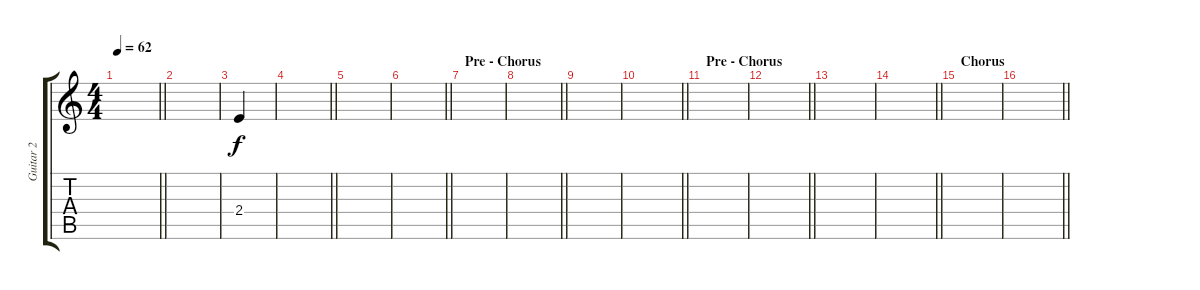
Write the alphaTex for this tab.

\track ("Guitar 2" "Guitar 2") {instrument acousticguitarsteel}
\staff {score tabs}
\tuning (E4 B3 G3 D3 A2 E2) {hide}
\ts (4 4)
\tempo 62
\clef g2
\barLineRight lightlight
\ks c
|
|
2.4.4 |
\barLineRight lightlight
|
|
\barLineRight lightlight
|
\section ("" "Pre - Chorus")
|
\barLineRight lightlight
|
|
\barLineRight lightlight
|
\section ("" "Pre - Chorus")
|
\barLineRight lightlight
|
|
\barLineRight lightlight
|
\section ("" "Chorus")
|
\barLineRight lightlight
